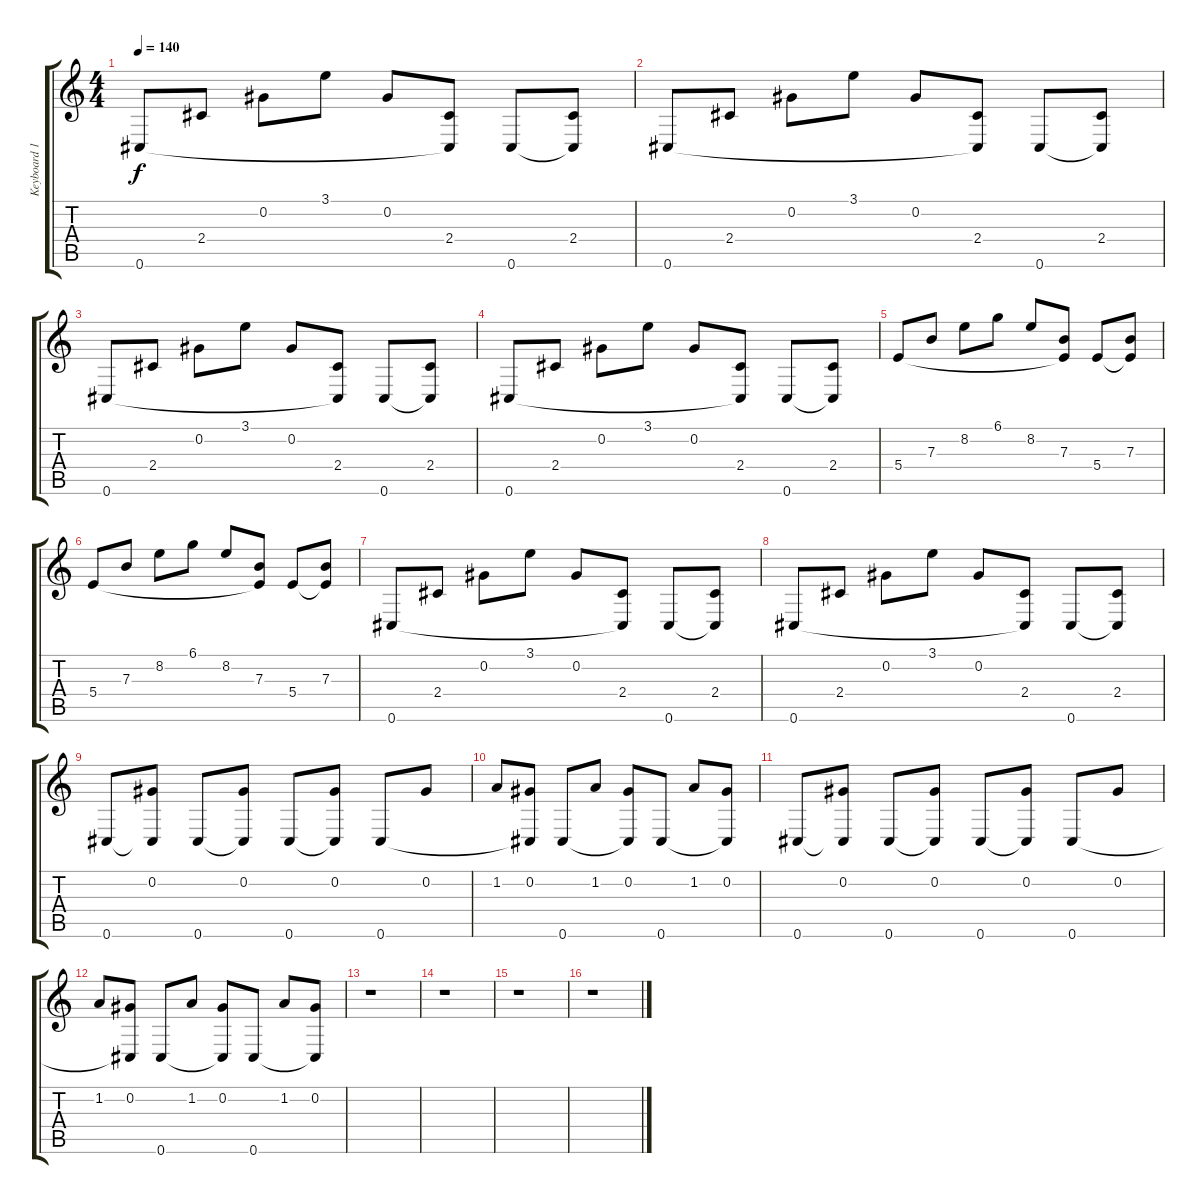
\track ("Keyboard 1" "Keyboard 1") {instrument electricguitarjazz}
\staff {score tabs}
\tuning (Db4 Ab3 E3 B2 Gb2 Db2) {hide}
\ts (4 4)
\tempo 140
\clef g2
\ks c
0.6.8{dy f} 2.4.8 0.2.8 3.1.8 0.2.8 (2.4 0.6{t}).8 0.6.8 (2.4 0.6{t}).8 |
0.6.8 2.4.8 0.2.8 3.1.8 0.2.8 (2.4 0.6{t}).8 0.6.8 (2.4 0.6{t}).8 |
0.6.8 2.4.8 0.2.8 3.1.8 0.2.8 (2.4 0.6{t}).8 0.6.8 (2.4 0.6{t}).8 |
0.6.8 2.4.8 0.2.8 3.1.8 0.2.8 (2.4 0.6{t}).8 0.6.8 (2.4 0.6{t}).8 |
5.4.8 7.3.8 8.2.8 6.1.8 8.2.8 (7.3 5.4{t}).8 5.4.8 (7.3 5.4{t}).8 |
5.4.8 7.3.8 8.2.8 6.1.8 8.2.8 (7.3 5.4{t}).8 5.4.8 (7.3 5.4{t}).8 |
0.6.8 2.4.8 0.2.8 3.1.8 0.2.8 (2.4 0.6{t}).8 0.6.8 (2.4 0.6{t}).8 |
0.6.8 2.4.8 0.2.8 3.1.8 0.2.8 (2.4 0.6{t}).8 0.6.8 (2.4 0.6{t}).8 |
0.6.8 (0.2 0.6{t}).8 0.6.8 (0.2 0.6{t}).8 0.6.8 (0.2 0.6{t}).8 0.6.8 0.2.8 |
1.2.8 (0.2 0.6{t}).8 0.6.8 1.2.8 (0.2 0.6{t}).8 0.6.8 1.2.8 (0.2 0.6{t}).8 |
0.6.8 (0.2 0.6{t}).8 0.6.8 (0.2 0.6{t}).8 0.6.8 (0.2 0.6{t}).8 0.6.8 0.2.8 |
1.2.8 (0.2 0.6{t}).8 0.6.8 1.2.8 (0.2 0.6{t}).8 0.6.8 1.2.8 (0.2 0.6{t}).8 |
r.1 |
r.1 |
r.1 |
r.1
